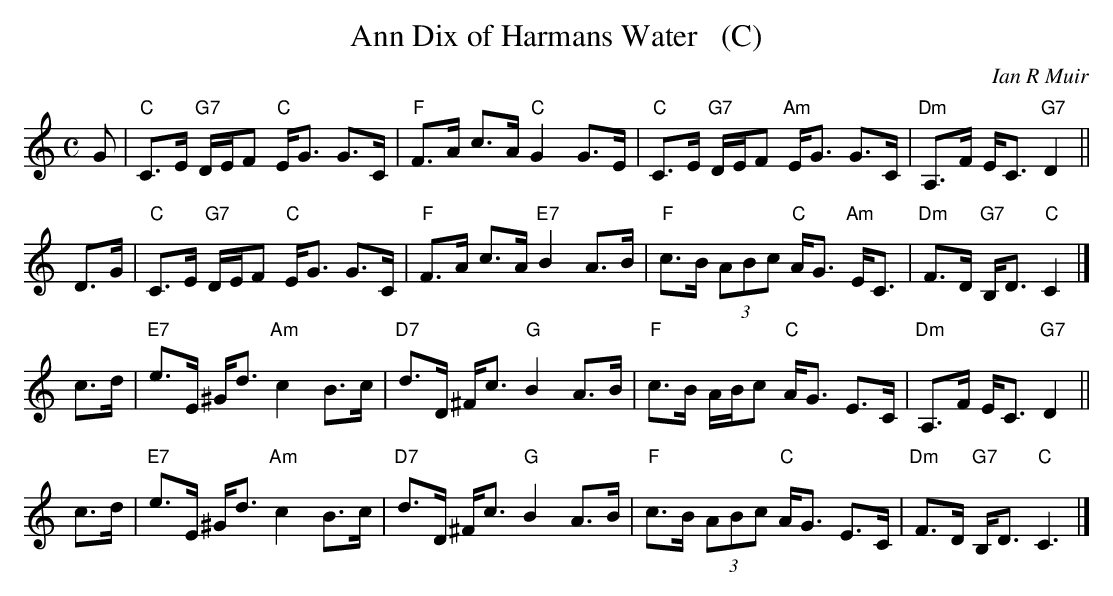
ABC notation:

X:1
T: Ann Dix of Harmans Water   (C)
C: Ian R Muir
M: C
L: 1/8
K: C
G |\
"C"C>E "G7"D/E/F "C"E<G G>C | "F"F>A c>A "C"G2 G>E |\
"C"C>E "G7"D/E/F "Am"E<G G>C | "Dm"A,>F E<C "G7"D2 ||
D>G |\
"C"C>E "G7"D/E/F "C"E<G G>C | "F"F>A c>A "E7"B2 A>B |\
"F"c>B (3ABc "C"A<G "Am"E<C | "Dm"F>D "G7"B,<D "C"C2 |]
c>d |\
"E7"e>E ^G<d "Am"c2 B>c | "D7"d>D ^F<c "G"B2 A>B |\
"F"c>B A/B/c "C"A<G E>C | "Dm"A,>F E<C "G7"D2 ||
c>d |\
"E7"e>E ^G<d "Am"c2 B>c | "D7"d>D ^F<c "G"B2 A>B |\
"F"c>B (3ABc "C"A<G E>C | "Dm"F>D "G7"B,<D "C"C3 |]
